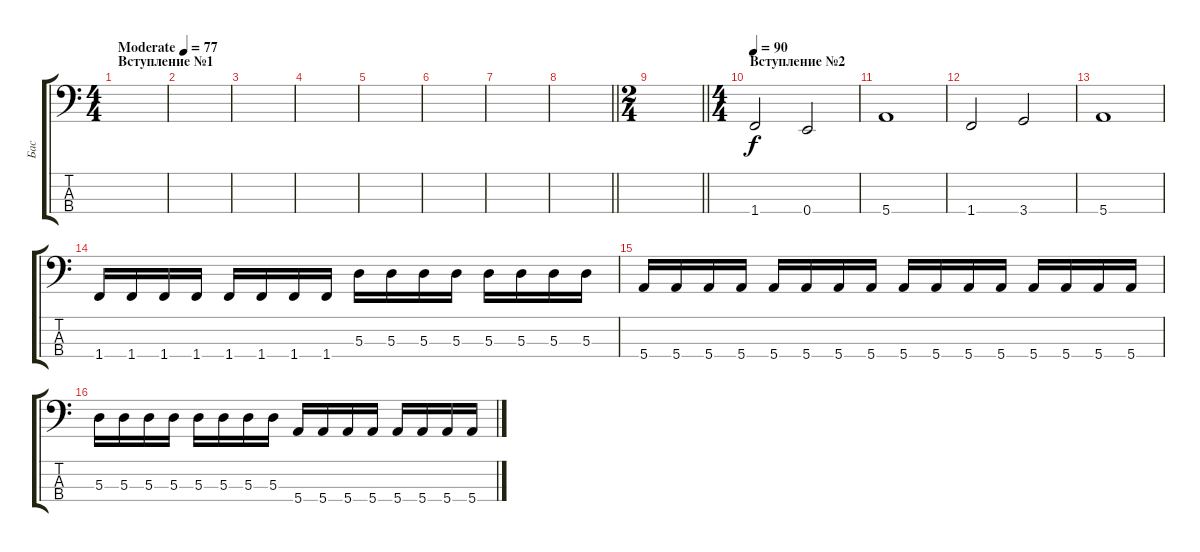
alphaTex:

\track ("Бас" "Бас") {instrument electricbassfinger}
\staff {score tabs}
\tuning (G2 D2 A1 E1) {hide}
\ts (4 4)
\section ("" "Вступление №1")
\tempo (77 "Moderate")
\clef f4
\ks c
|
|
|
|
|
|
|
\barLineRight lightlight
|
\ts (2 4)
\barLineRight lightlight
|
\ts (4 4)
\section ("" "Вступление №2")
\tempo 90
1.4.2 0.4.2 |
5.4.1 |
1.4.2 3.4.2 |
5.4.1 |
1.4.16 1.4.16 1.4.16 1.4.16 1.4.16 1.4.16 1.4.16 1.4.16 5.3.16 5.3.16 5.3.16 5.3.16 5.3.16 5.3.16 5.3.16 5.3.16 |
5.4.16 5.4.16 5.4.16 5.4.16 5.4.16 5.4.16 5.4.16 5.4.16 5.4.16 5.4.16 5.4.16 5.4.16 5.4.16 5.4.16 5.4.16 5.4.16 |
5.3.16 5.3.16 5.3.16 5.3.16 5.3.16 5.3.16 5.3.16 5.3.16 5.4.16 5.4.16 5.4.16 5.4.16 5.4.16 5.4.16 5.4.16 5.4.16
